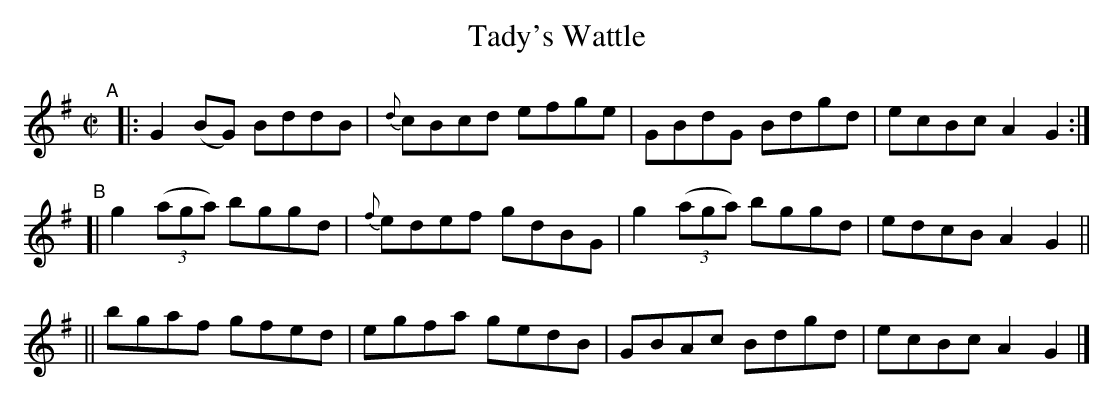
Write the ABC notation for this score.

X:1
T: Tady's Wattle
M: C|
L: 1/8
K: G
"^A"[|]\
|: G2(BG) BddB | {d}cBcd efge | GBdG Bdgd | ecBc A2G2 :|
"^B"\
[| g2(3(aga) bggd | {f}edef gdBG | g2(3(aga) bggd | edcB A2G2 ||
|| bgaf gfed | egfa gedB | GBAc Bdgd | ecBc A2G2 |]
